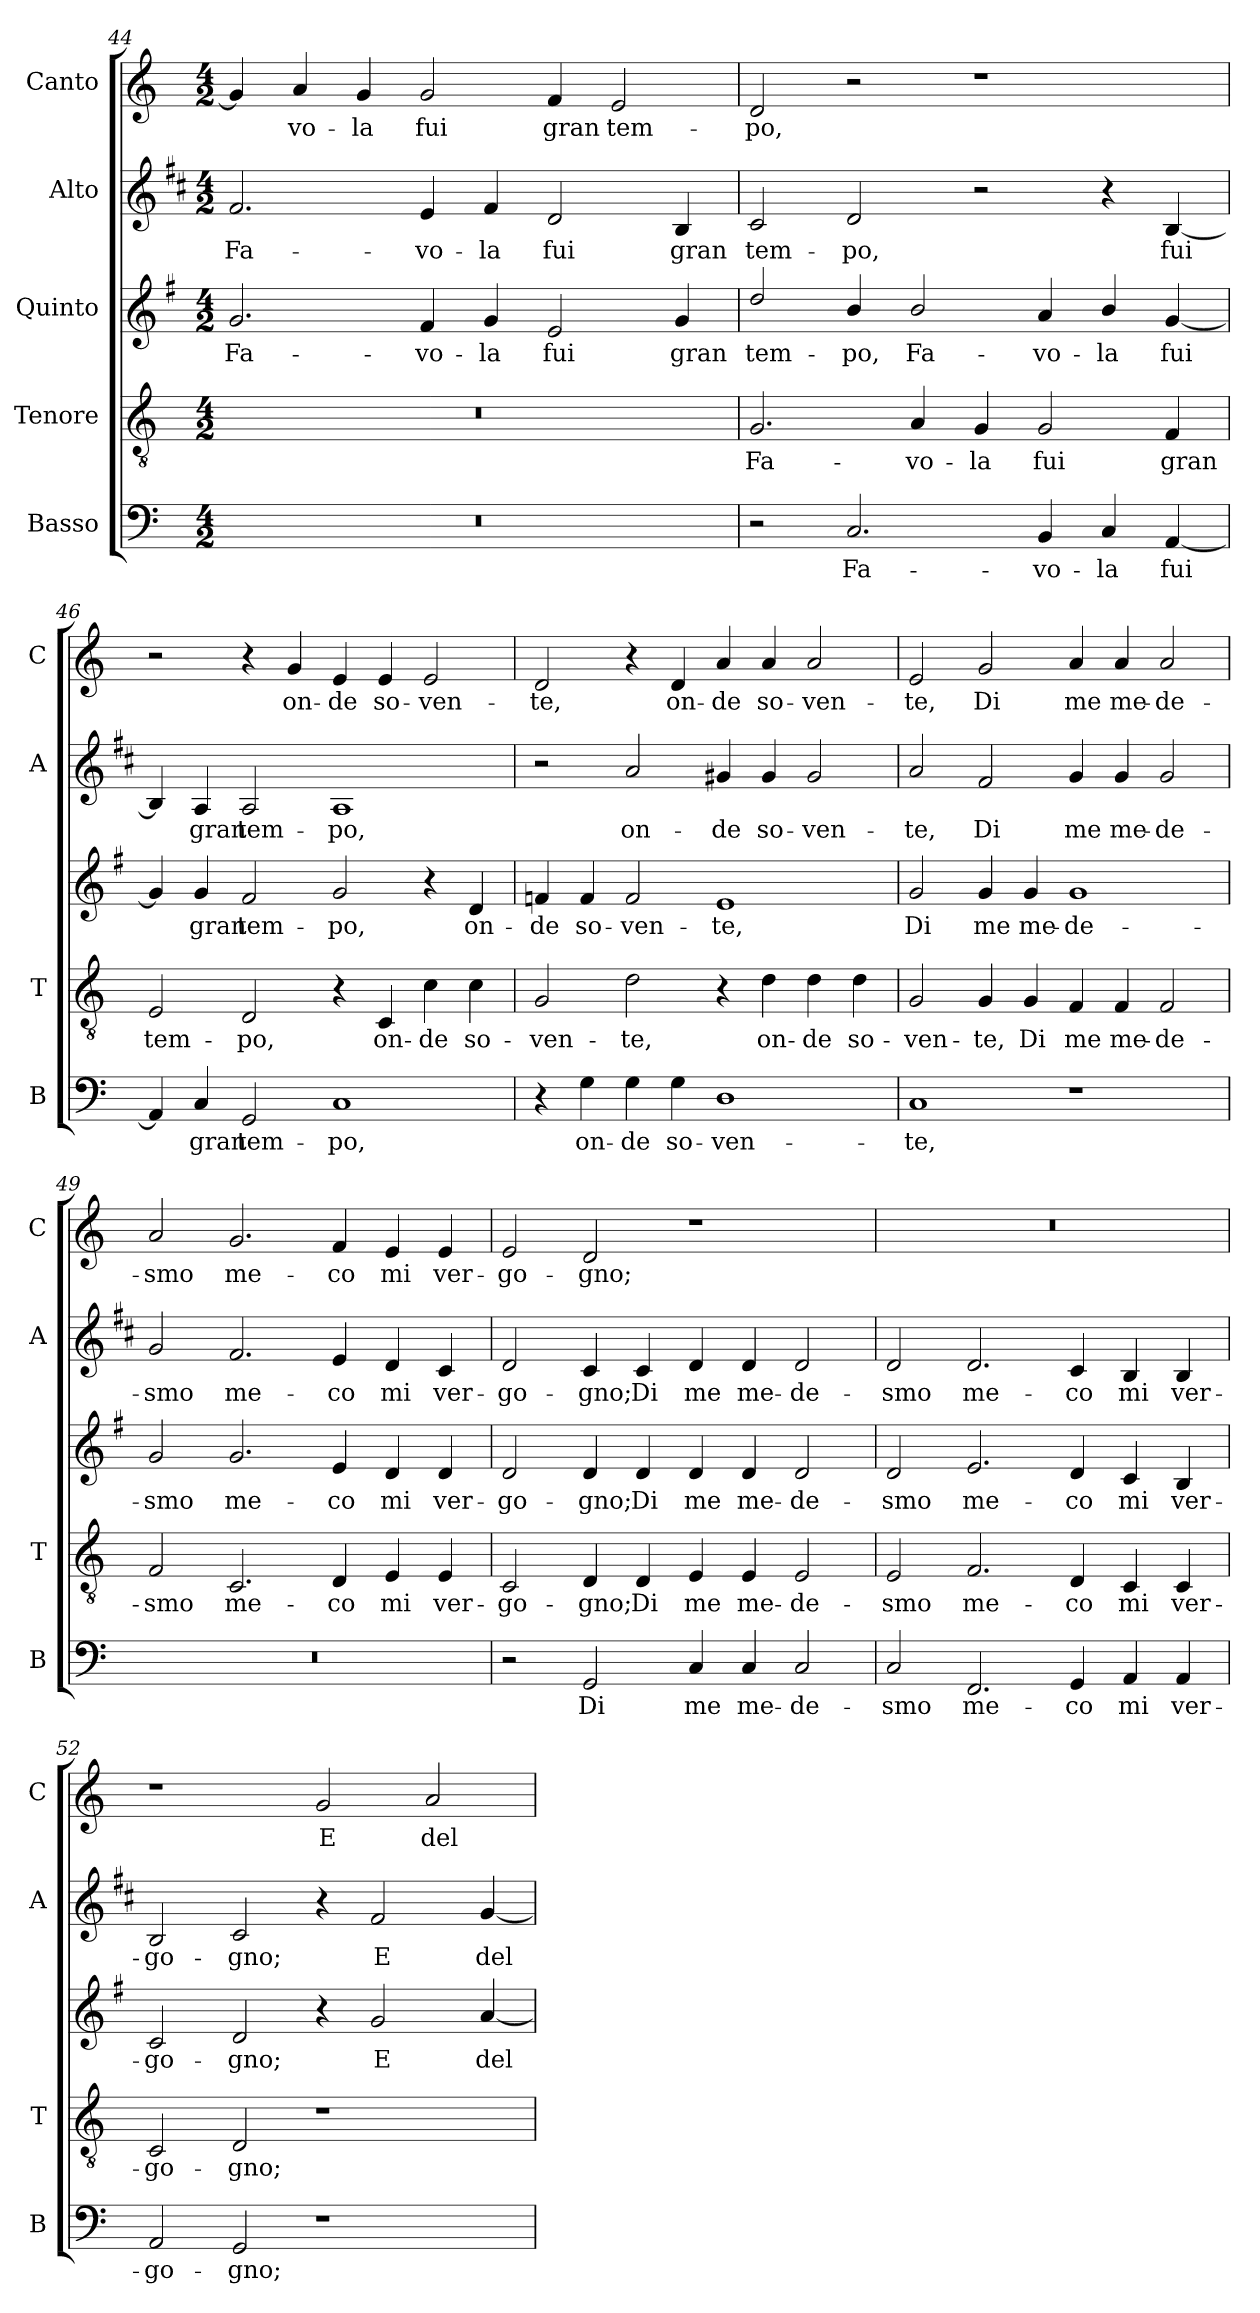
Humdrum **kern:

**kern	**text	**kern	**text	**kern	**text	**kern	**text	**kern	**text
*part5	*part5	*part4	*part4	*part3	*part3	*part2	*part2	*part1	*part1
*staff5	*staff5	*staff4	*staff4	*staff3	*staff3	*staff2	*staff2	*staff1	*staff1
*I"Basso	*	*I"Tenore	*	*I"Quinto	*	*I"Alto	*	*I"Canto	*
*I'B	*	*I'T	*	*	*	*I'A	*	*I'C	*
*clefF4	*	*clefGv2	*	*clefG2	*	*clefG2	*	*clefG2	*
*	*	*	*	*ITrd4c7	*	*ITrd1c2	*	*	*
*k[]	*	*k[]	*	*k[]	*	*k[]	*	*k[]	*
*C:	*	*C:	*	*C:	*	*C:	*	*C:	*
*M4/2	*	*M4/2	*	*M4/2	*	*M4/2	*	*M4/2	*
=44	=44	=44	=44	=44	=44	=44	=44	=44	=44
!	!	!	!	!	!LO:LY:b	!	!LO:LY:b	!	!
0r	.	0r	.	2.c/	Fa-	2.e/	Fa-	4g/]	.
!	!	!	!	!	!	!	!	!	!LO:LY:b
.	.	.	.	.	.	.	.	4a/	-vo-
!	!	!	!	!	!	!	!	!	!LO:LY:b
.	.	.	.	.	.	.	.	4g/	-la
!	!	!	!	!	!LO:LY:b	!	!LO:LY:b	!	!LO:LY:b
.	.	.	.	4B/	-vo-	4d/	-vo-	2g/	fui
!	!	!	!	!	!LO:LY:b	!	!LO:LY:b	!	!
.	.	.	.	4c/	-la	4e/	-la	.	.
!	!	!	!	!	!LO:LY:b	!	!LO:LY:b	!	!LO:LY:b
.	.	.	.	2A/	fui	2c/	fui	4f/	gran
!	!	!	!	!	!	!	!	!	!LO:LY:b
.	.	.	.	.	.	.	.	2e/	tem-
!	!	!	!	!	!LO:LY:b	!	!LO:LY:b	!	!
.	.	.	.	4c/	gran	4A/	gran	.	.
!!LO:LB:g=z
=45	=45	=45	=45	=45	=45	=45	=45	=45	=45
!	!	!	!LO:LY:b	!	!LO:LY:b	!	!LO:LY:b	!	!LO:LY:b
2r	.	2.G/	Fa-	2g/	tem-	2B/	tem-	2d/	-po,
!	!LO:LY:b	!	!	!	!LO:LY:b	!	!LO:LY:b	!	!
2.C/	Fa-	.	.	4e/	-po,	2c/	-po,	2r	.
!	!	!	!LO:LY:b	!	!LO:LY:b	!	!	!	!
.	.	4A/	-vo-	2e/	Fa-	.	.	.	.
!	!	!	!LO:LY:b	!	!	!	!	!	!
.	.	4G/	-la	.	.	2r	.	1r	.
!	!LO:LY:b	!	!LO:LY:b	!	!LO:LY:b	!	!	!	!
4BB/	-vo-	2G/	fui	4d/	-vo-	.	.	.	.
!	!LO:LY:b	!	!	!	!LO:LY:b	!	!	!	!
4C/	-la	.	.	4e/	-la	4r	.	.	.
!	!LO:LY:b	!	!LO:LY:b	!	!LO:LY:b	!	!LO:LY:b	!	!
[4AA/	fui	4F/	gran	[4c/	fui	[4A/	fui	.	.
=46	=46	=46	=46	=46	=46	=46	=46	=46	=46
!	!	!	!LO:LY:b	!	!	!	!	!	!
4AA/]	.	2E/	tem-	4c/]	.	4A/]	.	2r	.
!	!LO:LY:b	!	!	!	!LO:LY:b	!	!LO:LY:b	!	!
4C/	gran	.	.	4c/	gran	4G/	gran	.	.
!	!LO:LY:b	!	!LO:LY:b	!	!LO:LY:b	!	!LO:LY:b	!	!
2GG/	tem-	2D/	-po,	2B/	tem-	2G/	tem-	4r	.
!	!	!	!	!	!	!	!	!	!LO:LY:b
.	.	.	.	.	.	.	.	4g/	on-
!	!LO:LY:b	!	!	!	!LO:LY:b	!	!LO:LY:b	!	!LO:LY:b
1C	-po,	4r	.	2c/	-po,	1G	-po,	4e/	-de
!	!	!	!LO:LY:b	!	!	!	!	!	!LO:LY:b
.	.	4C/	on-	.	.	.	.	4e/	so-
!	!	!	!LO:LY:b	!	!	!	!	!	!LO:LY:b
.	.	4c\	-de	4r	.	.	.	2e/	-ven-
!	!	!	!LO:LY:b	!	!LO:LY:b	!	!	!	!
.	.	4c\	so-	4G/	on-	.	.	.	.
=47	=47	=47	=47	=47	=47	=47	=47	=47	=47
!	!	!	!LO:LY:b	!	!LO:LY:b	!	!	!	!LO:LY:b
4r	.	2G/	-ven-	4B-X/	-de	2r	.	2d/	-te,
!	!LO:LY:b	!	!	!	!LO:LY:b	!	!	!	!
4G\	on-	.	.	4B-/	so-	.	.	.	.
!	!LO:LY:b	!	!LO:LY:b	!	!LO:LY:b	!	!LO:LY:b	!	!
4G\	-de	2d\	-te,	2B-/	-ven-	2g/	on-	4r	.
!	!LO:LY:b	!	!	!	!	!	!	!	!LO:LY:b
4G\	so-	.	.	.	.	.	.	4d/	on-
!	!LO:LY:b	!	!	!	!LO:LY:b	!	!LO:LY:b	!	!LO:LY:b
1D	-ven-	4r	.	1A	-te,	4f#X/	-de	4a/	-de
!	!	!	!LO:LY:b	!	!	!	!LO:LY:b	!	!LO:LY:b
.	.	4d\	on-	.	.	4f#/	so-	4a/	so-
!	!	!	!LO:LY:b	!	!	!	!LO:LY:b	!	!LO:LY:b
.	.	4d\	-de	.	.	2f#/	-ven-	2a/	-ven-
!	!	!	!LO:LY:b	!	!	!	!	!	!
.	.	4d\	so-	.	.	.	.	.	.
=48	=48	=48	=48	=48	=48	=48	=48	=48	=48
!	!LO:LY:b	!	!LO:LY:b	!	!LO:LY:b	!	!LO:LY:b	!	!LO:LY:b
1C	-te,	2G/	-ven-	2c/	Di	2g/	-te,	2e/	-te,
!	!	!	!LO:LY:b	!	!LO:LY:b	!	!LO:LY:b	!	!LO:LY:b
.	.	4G/	-te,	4c/	me	2e/	Di	2g/	Di
!	!	!	!LO:LY:b	!	!LO:LY:b	!	!	!	!
.	.	4G/	Di	4c/	me-	.	.	.	.
!	!	!	!LO:LY:b	!	!LO:LY:b	!	!LO:LY:b	!	!LO:LY:b
1r	.	4F/	me	1c	-de-	4f/	me	4a/	me
!	!	!	!LO:LY:b	!	!	!	!LO:LY:b	!	!LO:LY:b
.	.	4F/	me-	.	.	4f/	me-	4a/	me-
!	!	!	!LO:LY:b	!	!	!	!LO:LY:b	!	!LO:LY:b
.	.	2F/	-de-	.	.	2f/	-de-	2a/	-de-
=49	=49	=49	=49	=49	=49	=49	=49	=49	=49
!	!	!	!LO:LY:b	!	!LO:LY:b	!	!LO:LY:b	!	!LO:LY:b
0r	.	2F/	-smo	2c/	-smo	2f/	-smo	2a/	-smo
!	!	!	!LO:LY:b	!	!LO:LY:b	!	!LO:LY:b	!	!LO:LY:b
.	.	2.C/	me-	2.c/	me-	2.e/	me-	2.g/	me-
!	!	!	!LO:LY:b	!	!LO:LY:b	!	!LO:LY:b	!	!LO:LY:b
.	.	4D/	-co	4A/	-co	4d/	-co	4f/	-co
!	!	!	!LO:LY:b	!	!LO:LY:b	!	!LO:LY:b	!	!LO:LY:b
.	.	4E/	mi	4G/	mi	4c/	mi	4e/	mi
!	!	!	!LO:LY:b	!	!LO:LY:b	!	!LO:LY:b	!	!LO:LY:b
.	.	4E/	ver-	4G/	ver-	4B/	ver-	4e/	ver-
!!LO:LB:g=z
=50	=50	=50	=50	=50	=50	=50	=50	=50	=50
!	!	!	!LO:LY:b	!	!LO:LY:b	!	!LO:LY:b	!	!LO:LY:b
2r	.	2C/	-go-	2G/	-go-	2c/	-go-	2e/	-go-
!	!LO:LY:b	!	!LO:LY:b	!	!LO:LY:b	!	!LO:LY:b	!	!LO:LY:b
2GG/	Di	4D/	-gno;	4G/	-gno;	4B/	-gno;	2d/	-gno;
!	!	!	!LO:LY:b	!	!LO:LY:b	!	!LO:LY:b	!	!
.	.	4D/	Di	4G/	Di	4B/	Di	.	.
!	!LO:LY:b	!	!LO:LY:b	!	!LO:LY:b	!	!LO:LY:b	!	!
4C/	me	4E/	me	4G/	me	4c/	me	1r	.
!	!LO:LY:b	!	!LO:LY:b	!	!LO:LY:b	!	!LO:LY:b	!	!
4C/	me-	4E/	me-	4G/	me-	4c/	me-	.	.
!	!LO:LY:b	!	!LO:LY:b	!	!LO:LY:b	!	!LO:LY:b	!	!
2C/	-de-	2E/	-de-	2G/	-de-	2c/	-de-	.	.
=51	=51	=51	=51	=51	=51	=51	=51	=51	=51
!	!LO:LY:b	!	!LO:LY:b	!	!LO:LY:b	!	!LO:LY:b	!	!
2C/	-smo	2E/	-smo	2G/	-smo	2c/	-smo	0r	.
!	!LO:LY:b	!	!LO:LY:b	!	!LO:LY:b	!	!LO:LY:b	!	!
2.FF/	me-	2.F/	me-	2.A/	me-	2.c/	me-	.	.
!	!LO:LY:b	!	!LO:LY:b	!	!LO:LY:b	!	!LO:LY:b	!	!
4GG/	-co	4D/	-co	4G/	-co	4B/	-co	.	.
!	!LO:LY:b	!	!LO:LY:b	!	!LO:LY:b	!	!LO:LY:b	!	!
4AA/	mi	4C/	mi	4F/	mi	4A/	mi	.	.
!	!LO:LY:b	!	!LO:LY:b	!	!LO:LY:b	!	!LO:LY:b	!	!
4AA/	ver-	4C/	ver-	4E/	ver-	4A/	ver-	.	.
=52	=52	=52	=52	=52	=52	=52	=52	=52	=52
!	!LO:LY:b	!	!LO:LY:b	!	!LO:LY:b	!	!LO:LY:b	!	!
2AA/	-go-	2C/	-go-	2F/	-go-	2A/	-go-	1r	.
!	!LO:LY:b	!	!LO:LY:b	!	!LO:LY:b	!	!LO:LY:b	!	!
2GG/	-gno;	2D/	-gno;	2G/	-gno;	2B/	-gno;	.	.
!	!	!	!	!	!	!	!	!	!LO:LY:b
1r	.	1r	.	4r	.	4r	.	2g/	E
!	!	!	!	!	!LO:LY:b	!	!LO:LY:b	!	!
.	.	.	.	2c/	E	2e/	E	.	.
!	!	!	!	!	!	!	!	!	!LO:LY:b
.	.	.	.	.	.	.	.	2a/	del
!	!	!	!	!	!LO:LY:b	!	!LO:LY:b	!	!
.	.	.	.	[4d/	del	[4f/	del	.	.
=	=	=	=	=	=	=	=	=	=
*-	*-	*-	*-	*-	*-	*-	*-	*-	*-
